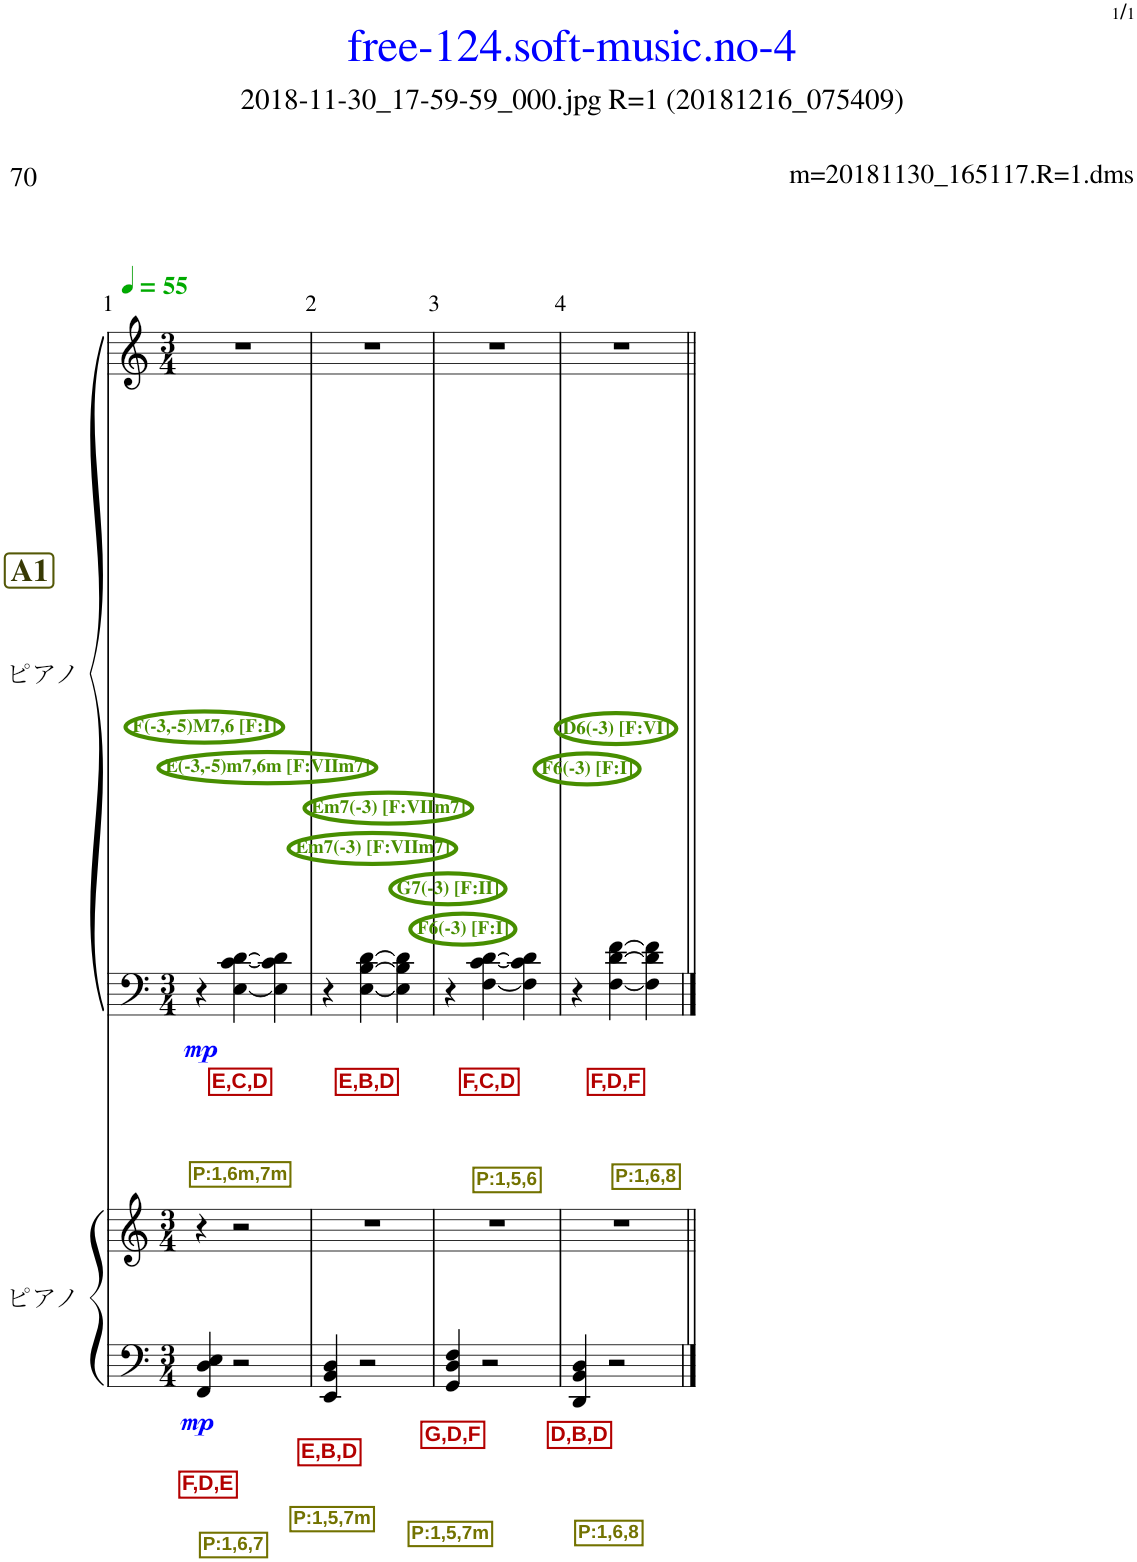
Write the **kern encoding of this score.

**kern	**text	**text	**text	**kern	**dynam	**kern	**text	**text	**text	**kern	**dynam
*part2	*part2	*part2	*part2	*part2	*part2	*part1	*part1	*part1	*part1	*part1	*part1
*staff4	*staff4	*staff4	*staff4	*staff3	*staff3/4	*staff2	*staff2	*staff2	*staff2	*staff1	*staff1/2
*I"ピアノ	*	*	*	*	*	*I"ピアノ	*	*	*	*	*
*clefF4	*	*	*	*clefG2	*	*clefF4	*	*	*	*clefG2	*
*k[]	*	*	*	*k[]	*	*k[]	*	*	*	*k[]	*
*M3/4	*	*	*	*M3/4	*	*M3/4	*	*	*	*M3/4	*
*MM55	*	*	*	*MM55	*	*MM55	*	*	*	*MM55	*
!!LO:REH:place=s1:b:B:cj:color=#373904:fs=15:t=A1
=1	=1	=1	=1	=1	=1	=1	=1	=1	=1	=1	=1
!	!	!	!	!	!	!	!	!	!	!LO:TX:b:B:color=#478E00:t=F(-3,-5)M7,6 [F&colon;I]	!
!	!	!LO:LY:b:color=#B30000	!LO:LY:b:color=#727200	!	!LO:DY:b=2	!	!	!	!	!	!LO:DY:b=2
*	*	*	*	*	*	*	*	*	*	*^	*
4FF/ 4D/ 4E/	.	F,D,E	P:1,6,7	4r	mp	4r	.	.	.	2.r	4ryy	mp
!	!	!	!	!	!	!	!	!	!	!	!LO:TX:b:B:color=#478E00:t=E(-3,-5)m7,6m [F&colon;VIIm7]	!
!	!	!	!	!	!	!	!	!LO:LY:b:color=#B30000	!LO:LY:b:color=#727200	!	!	!
2r	.	.	.	2r	.	[4E\ [4c\ [4d\	.	E,C,D	P:1,6m,7m	.	2ryy	.
.	.	.	.	.	.	4E\] 4c\] 4d\]	.	.	.	.	.	.
=2	=2	=2	=2	=2	=2	=2	=2	=2	=2	=2	=2	=2
!	!	!	!	!	!	!	!	!	!	!LO:TX:b:B:color=#478E00:t=Em7(-3) [F&colon;VIIm7]	!	!
!	!	!LO:LY:b:color=#B30000	!LO:LY:b:color=#727200	!	!	!	!	!	!	!	!	!
4EE/ 4BB/ 4D/	.	E,B,D	P:1,5,7m	2.r	.	4r	.	.	.	2.r	4ryy	.
!	!	!	!	!	!	!	!	!	!	!	!LO:TX:b:B:color=#478E00:t=Em7(-3) [F&colon;VIIm7]	!
!	!	!	!	!	!	!	!	!LO:LY:b:color=#B30000	!	!	!	!
2r	.	.	.	.	.	[4E\ [4B\ [4d\	.	E,B,D	.	.	2ryy	.
.	.	.	.	.	.	4E\] 4B\] 4d\]	.	.	.	.	.	.
=3	=3	=3	=3	=3	=3	=3	=3	=3	=3	=3	=3	=3
!	!	!	!	!	!	!	!	!	!	!LO:TX:b:B:color=#478E00:t=G7(-3) [F&colon;II]	!	!
!	!	!LO:LY:b:color=#B30000	!LO:LY:b:color=#727200	!	!	!	!	!	!	!	!	!
4GG/ 4D/ 4F/	.	G,D,F	P:1,5,7m	2.r	.	4r	.	.	.	2.r	4ryy	.
!	!	!	!	!	!	!	!	!	!	!	!LO:TX:b:B:color=#478E00:t=F6(-3) [F&colon;I]	!
!	!	!	!	!	!	!	!	!LO:LY:b:color=#B30000	!LO:LY:b:color=#727200	!	!	!
2r	.	.	.	.	.	[4F\ [4c\ [4d\	.	F,C,D	P:1,5,6	.	2ryy	.
.	.	.	.	.	.	4F\] 4c\] 4d\]	.	.	.	.	.	.
=4	=4	=4	=4	=4	=4	=4	=4	=4	=4	=4	=4	=4
!	!	!	!	!	!	!	!	!	!	!LO:TX:b:B:color=#478E00:t=D6(-3) [F&colon;VI]	!	!
!	!	!LO:LY:b:color=#B30000	!LO:LY:b:color=#727200	!	!	!	!	!	!	!	!	!
4DD/ 4BB/ 4D/	.	D,B,D	P:1,6,8	2.r	.	4r	.	.	.	2.r	4ryy	.
!	!	!	!	!	!	!	!	!	!	!	!LO:TX:b:B:color=#478E00:t=F6(-3) [F&colon;I]	!
!	!	!	!	!	!	!	!	!LO:LY:b:color=#B30000	!LO:LY:b:color=#727200	!	!	!
2r	.	.	.	.	.	[4F\ [4d\ [4f\	.	F,D,F	P:1,6,8	.	2ryy	.
.	.	.	.	.	.	4F\] 4d\] 4f\]	.	.	.	.	.	.
*	*	*	*	*	*	*	*	*	*	*v	*v	*
=||	=||	=||	=||	=||	=||	=||	=||	=||	=||	=||	=||
*-	*-	*-	*-	*-	*-	*-	*-	*-	*-	*-	*-
